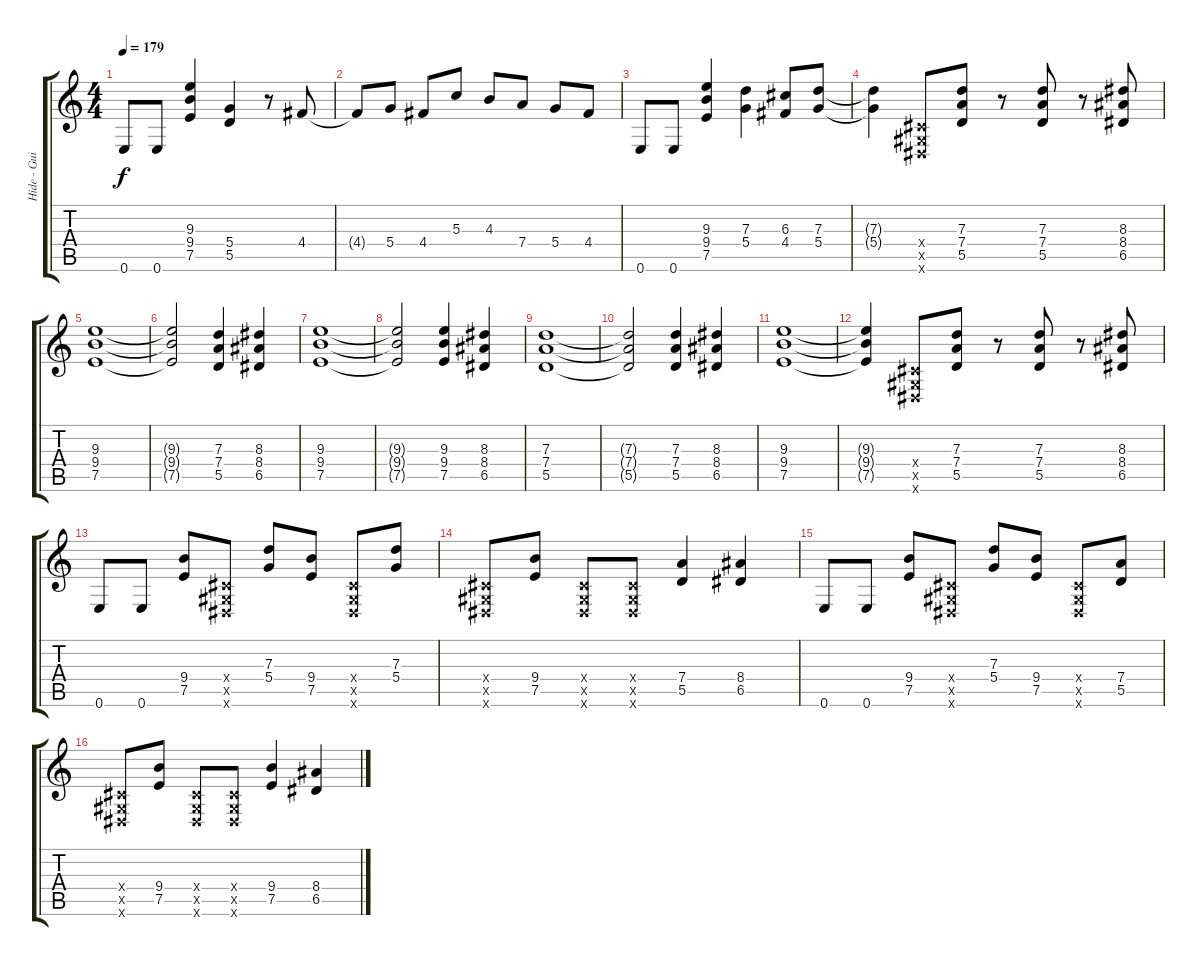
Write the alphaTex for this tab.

\track ("Hide - Guitar" "Hide - Gui") {instrument distortionguitar}
\staff {score tabs}
\tuning (E4 B3 G3 D3 A2 E2) {hide}
\ts (4 4)
\tempo 179
\clef g2
\ks c
0.6.8{dy f} 0.6.8 (9.3 9.4 7.5).4 (5.4 5.5).4 r.8 4.4.8 |
4.4{t}.8 5.4.8 4.4.8 5.3.8 4.3.8 7.4.8 5.4.8 4.4.8 |
0.6.8 0.6.8 (9.3 9.4 7.5).4 (7.3 5.4).4 (6.3 4.4).8 (7.3 5.4).8 |
(7.3{t} 5.4{t}).4 (-1.4{x} -1.5{x} -1.6{x}).8 (7.3 7.4 5.5).8 r.8 (7.3 7.4 5.5).8 r.8 (8.3 8.4 6.5).8 |
(9.3 9.4 7.5).1 |
(9.3{t} 9.4{t} 7.5{t}).2 (7.3 7.4 5.5).4 (8.3 8.4 6.5).4 |
(9.3 9.4 7.5).1 |
(9.3{t} 9.4{t} 7.5{t}).2 (9.3 9.4 7.5).4 (8.3 8.4 6.5).4 |
(7.3 7.4 5.5).1 |
(7.3{t} 7.4{t} 5.5{t}).2 (7.3 7.4 5.5).4 (8.3 8.4 6.5).4 |
(9.3 9.4 7.5).1 |
(9.3{t} 9.4{t} 7.5{t}).4 (-1.4{x} -1.5{x} -1.6{x}).8 (7.3 7.4 5.5).8 r.8 (7.3 7.4 5.5).8 r.8 (8.3 8.4 6.5).8 |
0.6.8 0.6.8 (9.4 7.5).8 (-1.4{x} -1.5{x} -1.6{x}).8 (7.3 5.4).8 (9.4 7.5).8 (-1.4{x} -1.5{x} -1.6{x}).8 (7.3 5.4).8 |
(-1.4{x} -1.5{x} -1.6{x}).8 (9.4 7.5).8 (-1.4{x} -1.5{x} -1.6{x}).8 (-1.4{x} -1.5{x} -1.6{x}).8 (7.4 5.5).4 (8.4 6.5).4 |
0.6.8 0.6.8 (9.4 7.5).8 (-1.4{x} -1.5{x} -1.6{x}).8 (7.3 5.4).8 (9.4 7.5).8 (-1.4{x} -1.5{x} -1.6{x}).8 (7.4 5.5).8 |
(-1.4{x} -1.5{x} -1.6{x}).8 (9.4 7.5).8 (-1.4{x} -1.5{x} -1.6{x}).8 (-1.4{x} -1.5{x} -1.6{x}).8 (9.4 7.5).4 (8.4 6.5).4
